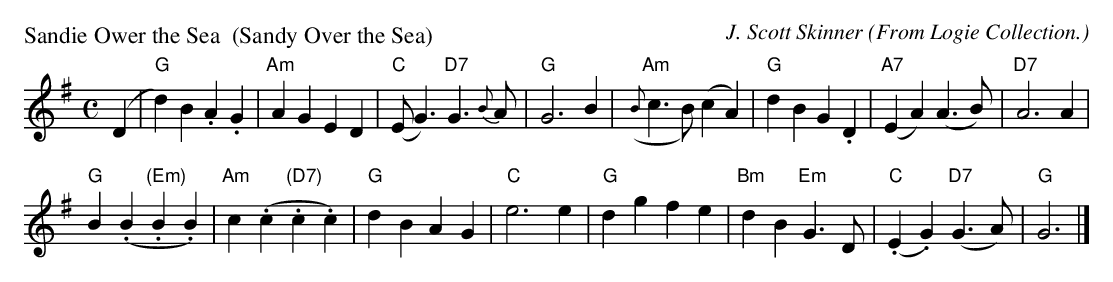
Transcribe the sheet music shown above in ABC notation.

X:1
P: Sandie Ower the Sea  (Sandy Over the Sea)
C: J. Scott Skinner
  (J.S. Skinner "The Scottish Violinist" p.35#4)
O: From Logie Collection.
M: C
L: 1/4
K: G
(D |\
"G"d)B .A.G | "Am"AG ED | "C"(E<G)  "D7"G>{B}A | "G"G3 B |\
"Am"({B}c>B) (cA) |  "G"dB G.D | "A7"(EA) (A>B) | "D7"A3 A |
"G"B(.B "(Em)".B.B) | "Am"c(.c "(D7)".c.c) | "G"dB AG | "C"e3 e |\
"G"dg fe | "Bm"dB "Em"G>D | "C"(.E.G) "D7"(G>A) | "G"G3 |]
